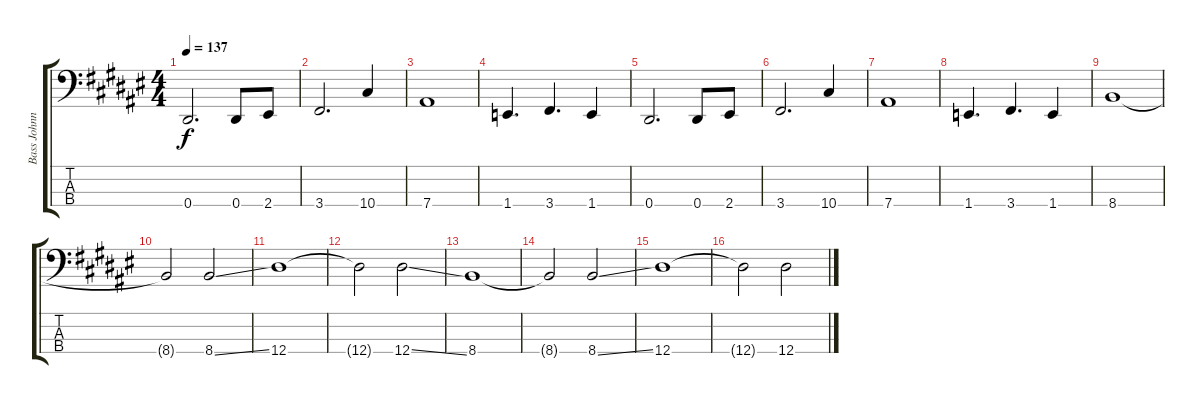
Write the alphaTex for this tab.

\track ("Bass Johnny chow" "Bass Johnn") {instrument electricbassfinger}
\staff {score tabs}
\tuning (Gb2 Db2 Ab1 Eb1) {hide}
\ts (4 4)
\tempo 137
\clef f4
\ks d#minor
0.4.2{d dy f} 0.4.8 2.4.8 |
3.4.2{d} 10.4.4 |
7.4.1 |
1.4.4{d} 3.4.4{d} 1.4.4 |
0.4.2{d} 0.4.8 2.4.8 |
3.4.2{d} 10.4.4 |
7.4.1 |
1.4.4{d} 3.4.4{d} 1.4.4 |
8.4.1 |
8.4{t}.2 8.4{ss}.2 |
12.4.1 |
12.4{t}.2 12.4{ss}.2 |
8.4.1 |
8.4{t}.2 8.4{ss}.2 |
12.4.1 |
12.4{t}.2 12.4{ss}.2
